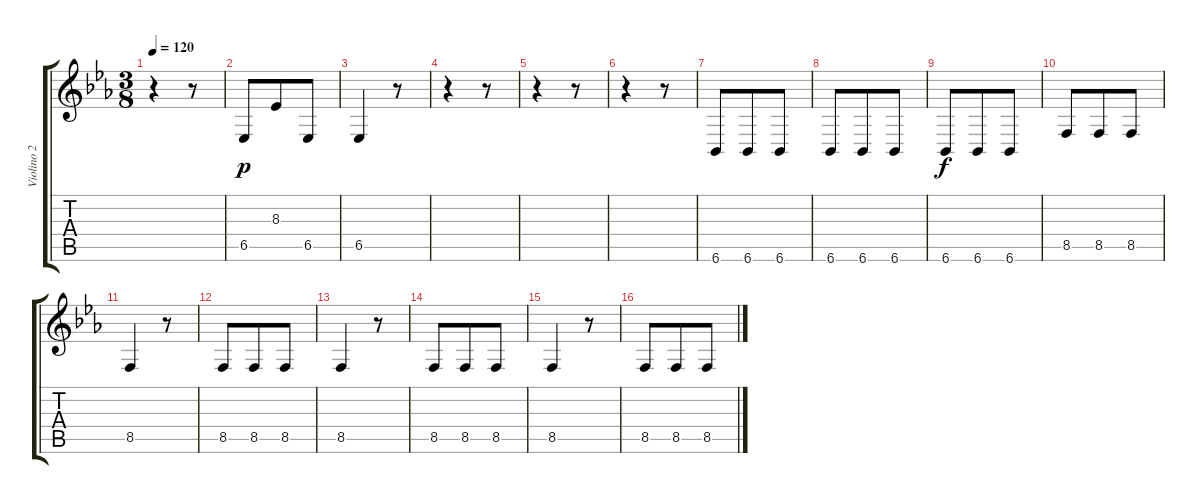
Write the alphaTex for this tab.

\track ("Violino 2" "Violino 2") {instrument violin}
\staff {score tabs}
\tuning (E4 B3 G3 D3 A2 E2) {hide}
\ts (3 8)
\tempo 120
\clef g2
\ks eb
r.4{dy p} r.8 |
6.5.8 8.3.8 6.5.8 |
6.5.4 r.8 |
r.4 r.8 |
r.4 r.8 |
r.4 r.8 |
6.6.8 6.6.8 6.6.8 |
6.6.8 6.6.8 6.6.8 |
6.6.8{dy f} 6.6.8 6.6.8 |
8.5.8 8.5.8 8.5.8 |
8.5.4 r.8 |
8.5.8 8.5.8 8.5.8 |
8.5.4 r.8 |
8.5.8 8.5.8 8.5.8 |
8.5.4 r.8 |
8.5.8 8.5.8 8.5.8
